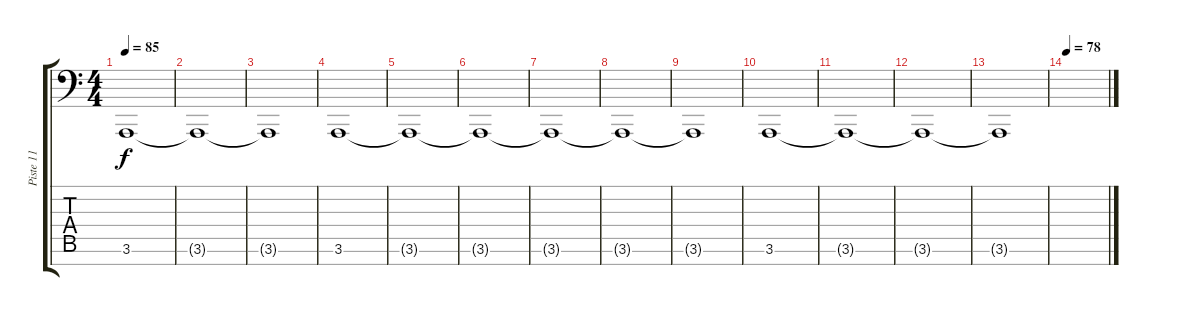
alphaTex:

\track ("Piste 11" "Piste 11") {instrument frenchhorn}
\staff {score tabs}
\tuning (Gb3 Db3 A2 E2 B1 Gb1 C-1) {hide}
\ts (4 4)
\tempo 85
\clef f4
\ks c
3.6{t}.1{dy f} |
3.6{t}.1 |
3.6{t}.1 |
3.6.1 |
3.6{t}.1 |
3.6{t}.1 |
3.6{t}.1 |
3.6{t}.1 |
3.6{t}.1 |
3.6.1 |
3.6{t}.1 |
3.6{t}.1 |
3.6{t}.1 |
\tempo 78
